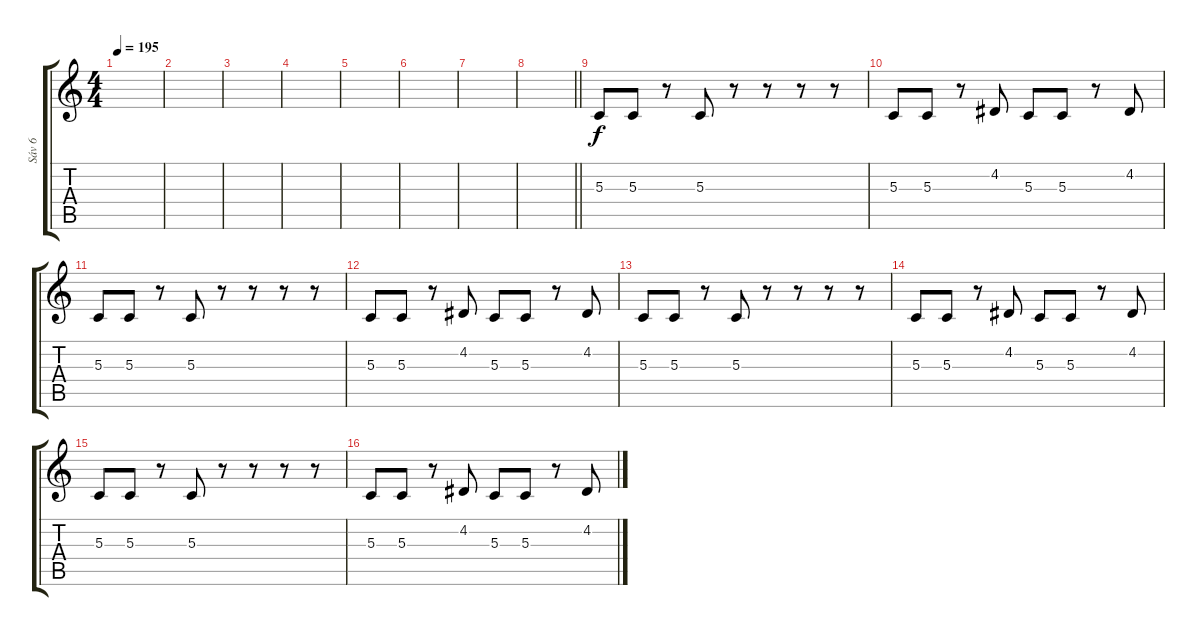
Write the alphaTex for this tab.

\track ("Sáv 6" "Sáv 6") {instrument panflute}
\staff {score tabs}
\tuning (E4 B3 G3 D3 A2 E2) {hide}
\ts (4 4)
\tempo 195
\clef g2
\ks c
|
|
|
|
|
|
|
\barLineRight lightlight
|
5.3.8 5.3.8 r.8 5.3.8 r.8 r.8 r.8 r.8 |
5.3.8 5.3.8 r.8 4.2.8 5.3.8 5.3.8 r.8 4.2.8 |
5.3.8 5.3.8 r.8 5.3.8 r.8 r.8 r.8 r.8 |
5.3.8 5.3.8 r.8 4.2.8 5.3.8 5.3.8 r.8 4.2.8 |
5.3.8 5.3.8 r.8 5.3.8 r.8 r.8 r.8 r.8 |
5.3.8 5.3.8 r.8 4.2.8 5.3.8 5.3.8 r.8 4.2.8 |
5.3.8 5.3.8 r.8 5.3.8 r.8 r.8 r.8 r.8 |
5.3.8 5.3.8 r.8 4.2.8 5.3.8 5.3.8 r.8 4.2.8
